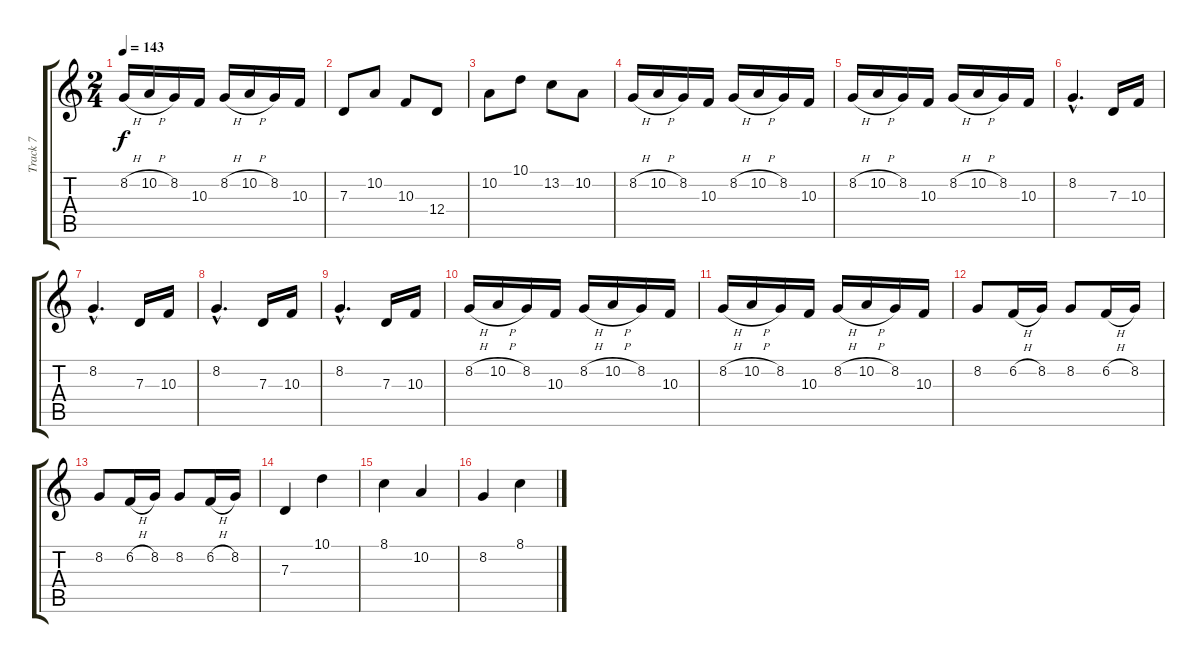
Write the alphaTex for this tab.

\track ("Track 7" "Track 7") {instrument synthdrum}
\staff {score tabs}
\tuning (E4 B3 G3 D3 A2 E2) {hide}
\ts (2 4)
\tempo 143
\clef g2
\ks c
8.2{h}.16{dy f} 10.2{h}.16 8.2.16 10.3.16 8.2{h}.16 10.2{h}.16 8.2.16 10.3.16 |
7.3.8 10.2.8 10.3.8 12.4.8 |
10.2.8 10.1.8 13.2.8 10.2.8 |
8.2{h}.16 10.2{h}.16 8.2.16 10.3.16 8.2{h}.16 10.2{h}.16 8.2.16 10.3.16 |
8.2{h}.16 10.2{h}.16 8.2.16 10.3.16 8.2{h}.16 10.2{h}.16 8.2.16 10.3.16 |
8.2{hac}.4{d} 7.3.16 10.3.16 |
8.2{hac}.4{d} 7.3.16 10.3.16 |
8.2{hac}.4{d} 7.3.16 10.3.16 |
8.2{hac}.4{d} 7.3.16 10.3.16 |
8.2{h}.16 10.2{h}.16 8.2.16 10.3.16 8.2{h}.16 10.2{h}.16 8.2.16 10.3.16 |
8.2{h}.16 10.2{h}.16 8.2.16 10.3.16 8.2{h}.16 10.2{h}.16 8.2.16 10.3.16 |
8.2.8 6.2{h}.16 8.2.16 8.2.8 6.2{h}.16 8.2.16 |
8.2.8 6.2{h}.16 8.2.16 8.2.8 6.2{h}.16 8.2.16 |
7.3.4 10.1.4 |
8.1.4 10.2.4 |
8.2.4 8.1.4
